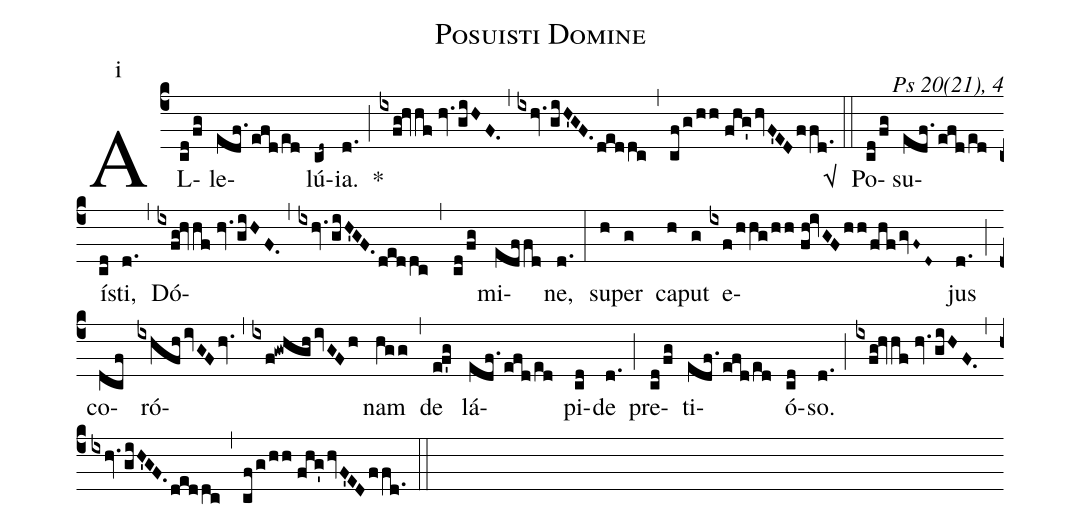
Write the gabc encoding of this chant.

name:Posuisti Domine;
commentary: Ps 20(21), 4;
mode:i;
%%
(c4) AL(cd/fg)le(edf./efd/ed)lú(cd~)ia.(d.) *(;) (ixfg!hvhf//hv.giHF.) (,) (ixhv.giH'GF.deddc) (,) (cf/g/hh//fhg'hvF'EDffd.) √(::) Po(cd/fg)su(edf./efd/ed)í(cd)sti,(d.) (,) Dó(ixfg!hvhf//hv.giHF.)(,)(ixhv.giH'GF.deddc)(,)(cd/fg)mi(edffd)ne,(d.) (:) su(h)per(g) ca(h)put(g) e(ixf/hhg/hh//fh!ivGFhh/fhfgvF~D~//)jus(d.) (;) co(dcf//)ró(ixhfhivGFhv.)(,)(ixf!gwhghivGFh)nam(hgg) (,) de(e!f'g) lá(edf./efd/ed//)pi(cd)de(d.) (;) pre(cd/fg)ti(edf./efd/ed)ó(cd)so.(d.) (;) (ixfg!hvhf//hv.giHF.) (,) (ixhv.giH'GF.deddc) (,) (cf/g/hh//fhg'hvF'EDffd.) (::)
